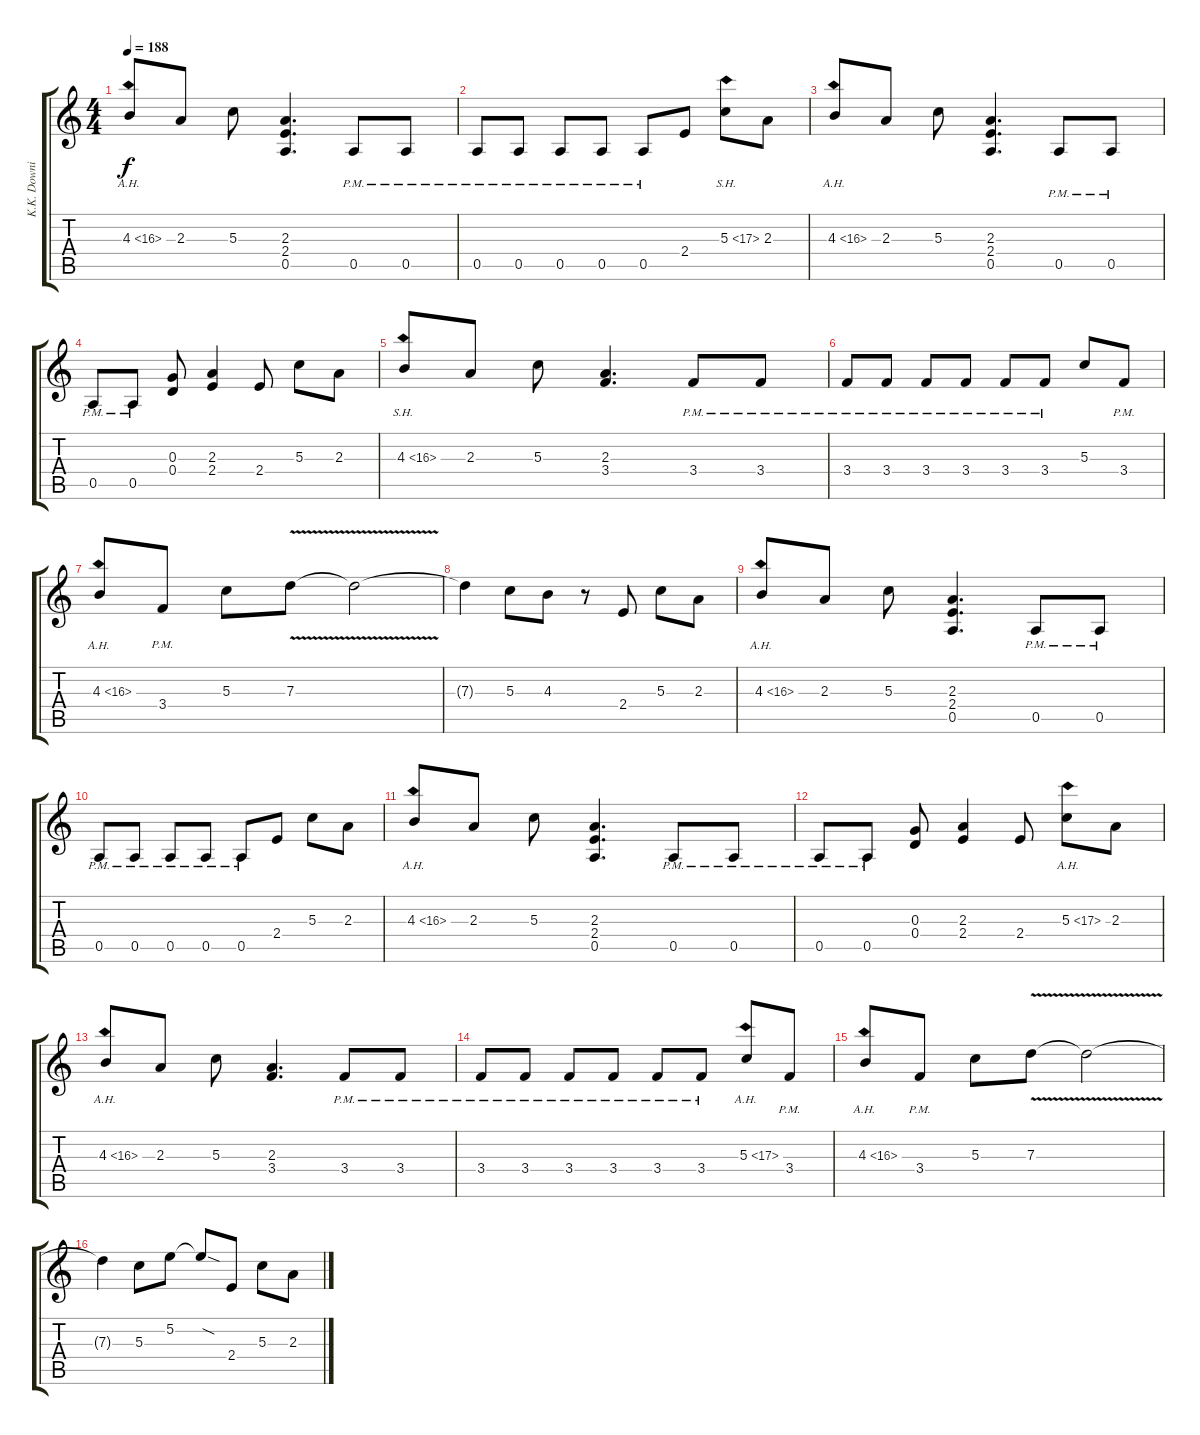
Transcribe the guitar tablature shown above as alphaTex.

\track ("K.K. Downing" "K.K. Downi") {instrument distortionguitar}
\staff {score tabs}
\tuning (E4 B3 G3 D3 A2 E2) {hide}
\ts (4 4)
\tempo 188
\clef g2
\ks c
4.3{ah 12}.8{dy f} 2.3.8 5.3.8 (2.3 2.4 0.5).4{d} 0.5{pm}.8 0.5{pm}.8 |
0.5{pm}.8 0.5{pm}.8 0.5{pm}.8 0.5{pm}.8 0.5{pm}.8 2.4.8 5.3{sh 12}.8 2.3.8 |
4.3{ah 12}.8 2.3.8 5.3.8 (2.3 2.4 0.5).4{d} 0.5{pm}.8 0.5{pm}.8 |
0.5{pm}.8 0.5{pm}.8 (0.3 0.4).8 (2.3 2.4).4 2.4.8 5.3.8 2.3.8 |
4.3{sh 12}.8 2.3.8 5.3.8 (2.3 3.4).4{d} 3.4{pm}.8 3.4{pm}.8 |
3.4{pm}.8 3.4{pm}.8 3.4{pm}.8 3.4{pm}.8 3.4{pm}.8 3.4{pm}.8 5.3.8 3.4{pm}.8 |
4.3{ah 12}.8 3.4{pm}.8 5.3.8 7.3{v}.8 7.3{t}.2 |
7.3{t}.4 5.3.8 4.3.8 r.8 2.4.8 5.3.8 2.3.8 |
4.3{ah 12}.8 2.3.8 5.3.8 (2.3 2.4 0.5).4{d} 0.5{pm}.8 0.5{pm}.8 |
0.5{pm}.8 0.5{pm}.8 0.5{pm}.8 0.5{pm}.8 0.5{pm}.8 2.4.8 5.3.8 2.3.8 |
4.3{ah 12}.8 2.3.8 5.3.8 (2.3 2.4 0.5).4{d} 0.5{pm}.8 0.5{pm}.8 |
0.5{pm}.8 0.5{pm}.8 (0.3 0.4).8 (2.3 2.4).4 2.4.8 5.3{ah 12}.8 2.3.8 |
4.3{ah 12}.8 2.3.8 5.3.8 (2.3 3.4).4{d} 3.4{pm}.8 3.4{pm}.8 |
3.4{pm}.8 3.4{pm}.8 3.4{pm}.8 3.4{pm}.8 3.4{pm}.8 3.4{pm}.8 5.3{ah 12}.8 3.4{pm}.8 |
4.3{ah 12}.8 3.4{pm}.8 5.3.8 7.3{v}.8 7.3{t}.2 |
7.3{t}.4 5.3.8 5.2.8 5.2{sod t}.8 2.4.8 5.3.8 2.3.8
